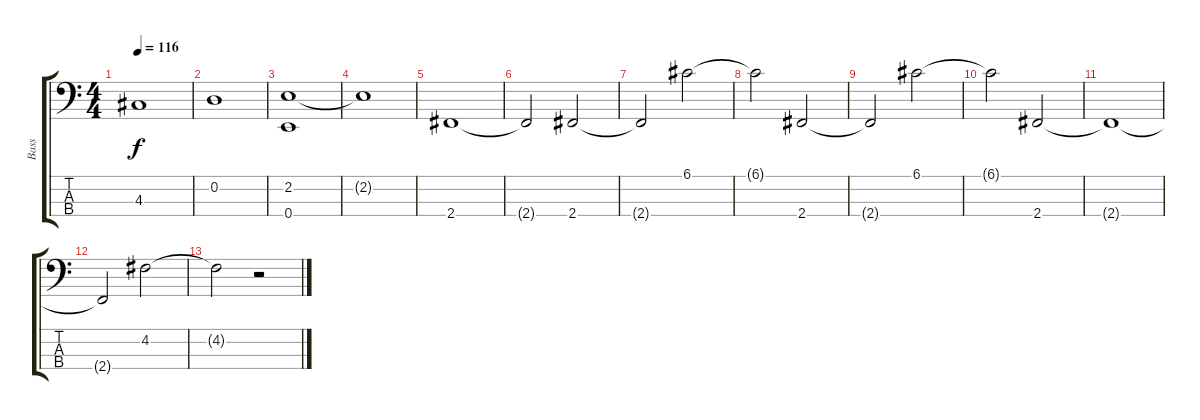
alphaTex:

\track ("Bass" "Bass") {instrument electricbassfinger}
\staff {score tabs}
\tuning (G2 D2 A1 E1) {hide}
\ts (4 4)
\tempo 116
\clef f4
\ks c
4.3.1{dy f} |
0.2.1 |
(2.2 0.4).1 |
2.2{t}.1 |
2.4.1 |
2.4{t}.2 2.4.2 |
2.4{t}.2 6.1.2 |
6.1{t}.2 2.4.2 |
2.4{t}.2 6.1.2 |
6.1{t}.2 2.4.2 |
2.4{t}.1 |
2.4{t}.2 4.2.2 |
4.2{t}.2 r.2
